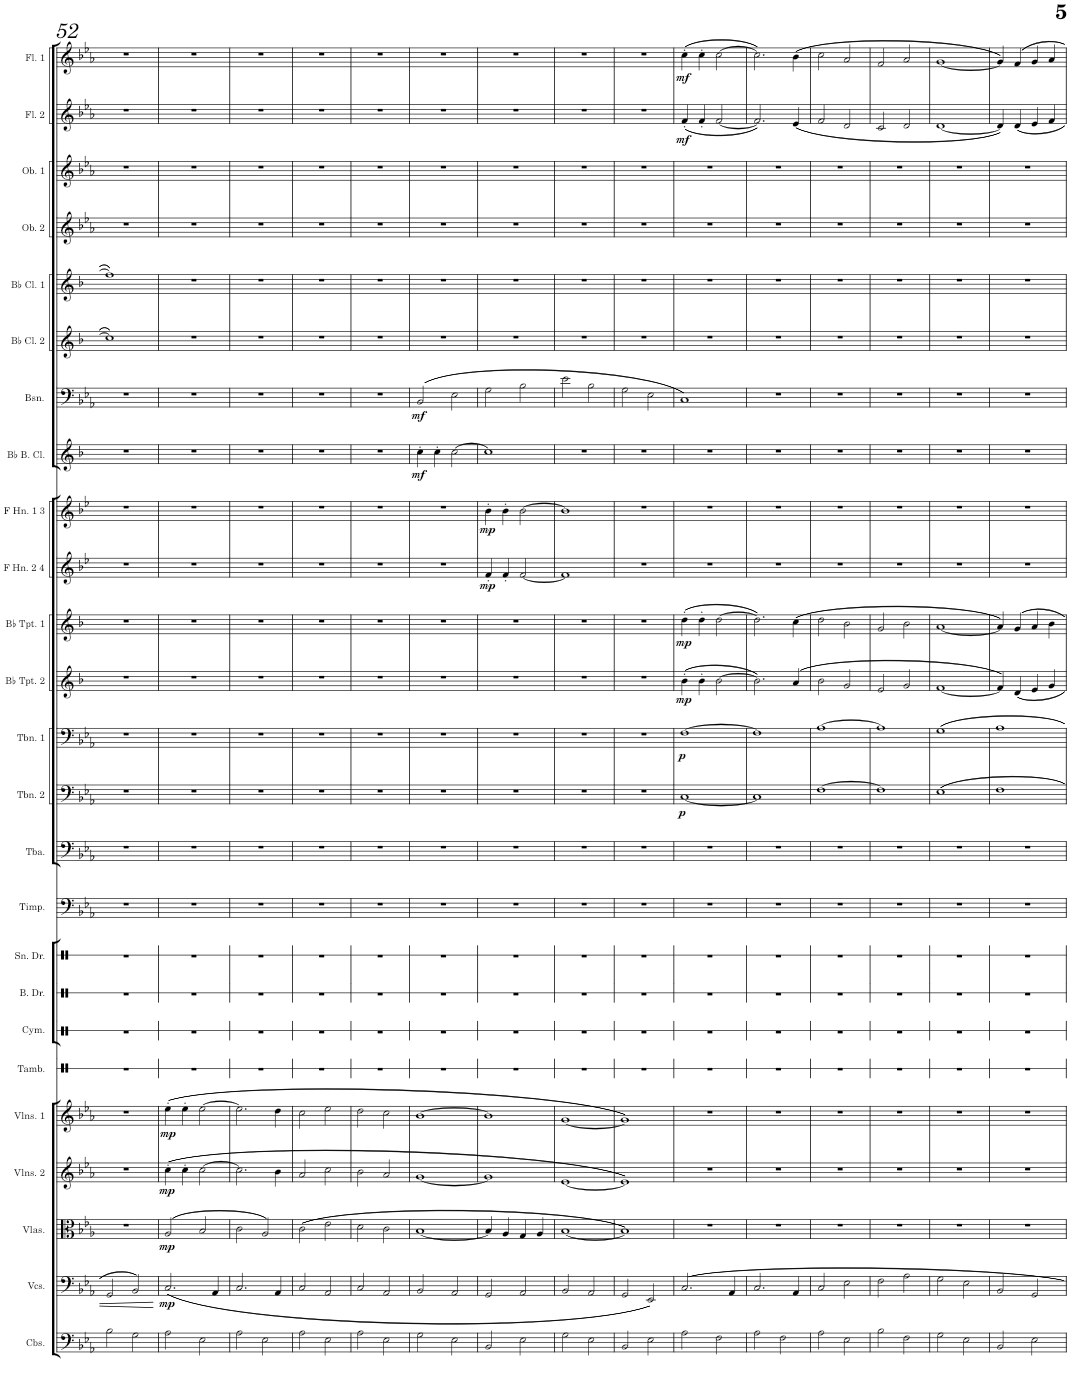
**kern	**kern	**dynam	**kern	**dynam	**kern	**dynam	**kern	**dynam	**kern	**kern	**kern	**kern	**kern	**kern	**kern	**dynam	**kern	**dynam	**kern	**dynam	**kern	**dynam	**kern	**dynam	**kern	**dynam	**kern	**dynam	**kern	**dynam	**kern	**kern	**kern	**kern	**kern	**dynam	**kern	**dynam
*part25	*part24	*part24	*part23	*part23	*part22	*part22	*part21	*part21	*part20	*part19	*part18	*part17	*part16	*part15	*part14	*part14	*part13	*part13	*part12	*part12	*part11	*part11	*part10	*part10	*part9	*part9	*part8	*part8	*part7	*part7	*part6	*part5	*part4	*part3	*part2	*part2	*part1	*part1
*staff25	*staff24	*staff24	*staff23	*staff23	*staff22	*staff22	*staff21	*staff21	*staff20	*staff19	*staff18	*staff17	*staff16	*staff15	*staff14	*staff14	*staff13	*staff13	*staff12	*staff12	*staff11	*staff11	*staff10	*staff10	*staff9	*staff9	*staff8	*staff8	*staff7	*staff7	*staff6	*staff5	*staff4	*staff3	*staff2	*staff2	*staff1	*staff1
*I"Contrabasses	*I"Violoncellos	*	*I"Violas	*	*I"Violins 2	*	*I"Violins 1	*	*I"Tambourine	*I"Cymbal	*I"Bass Drum	*I"Snare Drum	*I"Timpani	*I"Tuba	*I"Trombone 2	*	*I"Trombone 1	*	*I"Bb Trumpet 2	*	*I"Bb Trumpet 1	*	*I"F Horn 2 &amp; 4	*	*I"F Horn 1 &amp; 3	*	*I"Bb Bass Clarinet	*	*I"Bassoon	*	*I"Bb Clarinet 2	*I"Bb Clarinet 1	*I"Oboe 2	*I"Oboe 1	*I"Flute 2	*	*I"Flute 1	*
*I'Cbs.	*I'Vcs.	*	*I'Vlas.	*	*I'Vlns. 2	*	*I'Vlns. 1	*	*I'Tamb.	*I'Cym.	*I'B. Dr.	*I'Sn. Dr.	*I'Timp.	*I'Tba.	*I'Tbn. 2	*	*I'Tbn. 1	*	*I'Bb Tpt. 2	*	*I'Bb Tpt. 1	*	*I'F Hn. 2 4	*	*I'F Hn. 1 3	*	*I'Bb B. Cl.	*	*I'Bsn.	*	*I'Bb Cl. 2	*I'Bb Cl. 1	*I'Ob. 2	*I'Ob. 1	*I'Fl. 2	*	*I'Fl. 1	*
!!LO:PB:g=z
*clefF4	*clefF4	*	*clefC3	*	*clefG2	*	*clefG2	*	*clefX	*clefX	*clefX	*clefX	*clefF4	*clefF4	*clefF4	*	*clefF4	*	*clefG2	*	*clefG2	*	*clefG2	*	*clefG2	*	*clefG2	*	*clefF4	*	*clefG2	*clefG2	*clefG2	*clefG2	*clefG2	*	*clefG2	*
*Trd7c12	*	*	*	*	*	*	*	*	*	*	*	*	*	*	*	*	*	*	*Trd1c2	*	*Trd1c2	*	*Trd4c7	*	*Trd4c7	*	*Trd8c14	*	*	*	*Trd1c2	*Trd1c2	*	*	*	*	*	*
*k[b-e-a-]	*k[b-e-a-]	*	*k[b-e-a-]	*	*k[b-e-a-]	*	*k[b-e-a-]	*	*k[]	*k[]	*k[]	*k[]	*k[b-e-a-]	*k[b-e-a-]	*k[b-e-a-]	*	*k[b-e-a-]	*	*k[b-]	*	*k[b-]	*	*k[b-e-]	*	*k[b-e-]	*	*k[b-]	*	*k[b-e-a-]	*	*k[b-]	*k[b-]	*k[b-e-a-]	*k[b-e-a-]	*k[b-e-a-]	*	*k[b-e-a-]	*
*M4/4	*M4/4	*	*M4/4	*	*M4/4	*	*M4/4	*	*M4/4	*M4/4	*M4/4	*M4/4	*M4/4	*M4/4	*M4/4	*	*M4/4	*	*M4/4	*	*M4/4	*	*M4/4	*	*M4/4	*	*M4/4	*	*M4/4	*	*M4/4	*M4/4	*M4/4	*M4/4	*M4/4	*	*M4/4	*
=52	=52	=52	=52	=52	=52	=52	=52	=52	=52	=52	=52	=52	=52	=52	=52	=52	=52	=52	=52	=52	=52	=52	=52	=52	=52	=52	=52	=52	=52	=52	=52	=52	=52	=52	=52	=52	=52	=52
2B-\	2GG/	.	1r	.	1r	.	1r	.	1r	1r	1r	1r	1r	1r	1r	.	1r	.	1r	.	1r	.	1r	.	1r	.	1r	.	1r	.	1cc]	1ff]	1r	1r	1r	.	1r	.
2G\	2BB-/	.	.	.	.	.	.	.	.	.	.	.	.	.	.	.	.	.	.	.	.	.	.	.	.	.	.	.	.	.	.	.	.	.	.	.	.	.
=53	=53	=53	=53	=53	=53	=53	=53	=53	=53	=53	=53	=53	=53	=53	=53	=53	=53	=53	=53	=53	=53	=53	=53	=53	=53	=53	=53	=53	=53	=53	=53	=53	=53	=53	=53	=53	=53	=53
!	!	!LO:DY:b	!	!LO:DY:b	!	!LO:DY:b	!	!LO:DY:b	!	!	!	!	!	!	!	!	!	!	!	!	!	!	!	!	!	!	!	!	!	!	!	!	!	!	!	!	!	!
2A-\	(2.C/	mp	(2A-/	mp	(4cc'\	mp	(4ee-'\	mp	1r	1r	1r	1r	1r	1r	1r	.	1r	.	1r	.	1r	.	1r	.	1r	.	1r	.	1r	.	1r	1r	1r	1r	1r	.	1r	.
.	.	.	.	.	4cc'\	.	4ee-'\	.	.	.	.	.	.	.	.	.	.	.	.	.	.	.	.	.	.	.	.	.	.	.	.	.	.	.	.	.	.	.
2E-\	.	.	2B-/	.	[2cc\	.	[2ee-\	.	.	.	.	.	.	.	.	.	.	.	.	.	.	.	.	.	.	.	.	.	.	.	.	.	.	.	.	.	.	.
.	4AA-/	.	.	.	.	.	.	.	.	.	.	.	.	.	.	.	.	.	.	.	.	.	.	.	.	.	.	.	.	.	.	.	.	.	.	.	.	.
=54	=54	=54	=54	=54	=54	=54	=54	=54	=54	=54	=54	=54	=54	=54	=54	=54	=54	=54	=54	=54	=54	=54	=54	=54	=54	=54	=54	=54	=54	=54	=54	=54	=54	=54	=54	=54	=54	=54
2A-\	2.C/	.	2c\	.	2.cc\]	.	2.ee-\]	.	1r	1r	1r	1r	1r	1r	1r	.	1r	.	1r	.	1r	.	1r	.	1r	.	1r	.	1r	.	1r	1r	1r	1r	1r	.	1r	.
2E-\	.	.	2A-/)	.	.	.	.	.	.	.	.	.	.	.	.	.	.	.	.	.	.	.	.	.	.	.	.	.	.	.	.	.	.	.	.	.	.	.
.	4AA-/	.	.	.	4b-\	.	4dd\	.	.	.	.	.	.	.	.	.	.	.	.	.	.	.	.	.	.	.	.	.	.	.	.	.	.	.	.	.	.	.
=55	=55	=55	=55	=55	=55	=55	=55	=55	=55	=55	=55	=55	=55	=55	=55	=55	=55	=55	=55	=55	=55	=55	=55	=55	=55	=55	=55	=55	=55	=55	=55	=55	=55	=55	=55	=55	=55	=55
2A-\	2C/	.	(2c\	.	2a-/	.	2cc\	.	1r	1r	1r	1r	1r	1r	1r	.	1r	.	1r	.	1r	.	1r	.	1r	.	1r	.	1r	.	1r	1r	1r	1r	1r	.	1r	.
2E-\	2AA-/	.	2e-\	.	2cc\	.	2ee-\	.	.	.	.	.	.	.	.	.	.	.	.	.	.	.	.	.	.	.	.	.	.	.	.	.	.	.	.	.	.	.
=56	=56	=56	=56	=56	=56	=56	=56	=56	=56	=56	=56	=56	=56	=56	=56	=56	=56	=56	=56	=56	=56	=56	=56	=56	=56	=56	=56	=56	=56	=56	=56	=56	=56	=56	=56	=56	=56	=56
2A-\	2C/	.	2d\	.	2b-\	.	2dd\	.	1r	1r	1r	1r	1r	1r	1r	.	1r	.	1r	.	1r	.	1r	.	1r	.	1r	.	1r	.	1r	1r	1r	1r	1r	.	1r	.
2E-\	2AA-/	.	2c\	.	2a-/	.	2cc\	.	.	.	.	.	.	.	.	.	.	.	.	.	.	.	.	.	.	.	.	.	.	.	.	.	.	.	.	.	.	.
=57	=57	=57	=57	=57	=57	=57	=57	=57	=57	=57	=57	=57	=57	=57	=57	=57	=57	=57	=57	=57	=57	=57	=57	=57	=57	=57	=57	=57	=57	=57	=57	=57	=57	=57	=57	=57	=57	=57
!	!	!	!	!	!	!	!	!	!	!	!	!	!	!	!	!	!	!	!	!	!	!	!	!	!	!	!	!LO:DY:b	!	!LO:DY:b	!	!	!	!	!	!	!	!
2G\	2BB-/	.	[1B-	.	[1g	.	[1b-	.	1r	1r	1r	1r	1r	1r	1r	.	1r	.	1r	.	1r	.	1r	.	1r	.	4cc'\	mf	(2BB-/	mf	1r	1r	1r	1r	1r	.	1r	.
.	.	.	.	.	.	.	.	.	.	.	.	.	.	.	.	.	.	.	.	.	.	.	.	.	.	.	4cc'\	.	.	.	.	.	.	.	.	.	.	.
2E-\	2AA-/	.	.	.	.	.	.	.	.	.	.	.	.	.	.	.	.	.	.	.	.	.	.	.	.	.	[2cc\	.	2E-\	.	.	.	.	.	.	.	.	.
=58	=58	=58	=58	=58	=58	=58	=58	=58	=58	=58	=58	=58	=58	=58	=58	=58	=58	=58	=58	=58	=58	=58	=58	=58	=58	=58	=58	=58	=58	=58	=58	=58	=58	=58	=58	=58	=58	=58
!	!	!	!	!	!	!	!	!	!	!	!	!	!	!	!	!	!	!	!	!	!	!	!	!LO:DY:b	!	!LO:DY:b	!	!	!	!	!	!	!	!	!	!	!	!
2BB-/	2GG/	.	4B-/]	.	1g]	.	1b-]	.	1r	1r	1r	1r	1r	1r	1r	.	1r	.	1r	.	1r	.	4f'/	mp	4b-'\	mp	1cc]	.	2G\	.	1r	1r	1r	1r	1r	.	1r	.
.	.	.	4A-/	.	.	.	.	.	.	.	.	.	.	.	.	.	.	.	.	.	.	.	4f'/	.	4b-'\	.	.	.	.	.	.	.	.	.	.	.	.	.
2E-\	2AA-/	.	4G/	.	.	.	.	.	.	.	.	.	.	.	.	.	.	.	.	.	.	.	[2f/	.	[2b-\	.	.	.	2B-\	.	.	.	.	.	.	.	.	.
.	.	.	4A-/	.	.	.	.	.	.	.	.	.	.	.	.	.	.	.	.	.	.	.	.	.	.	.	.	.	.	.	.	.	.	.	.	.	.	.
=59	=59	=59	=59	=59	=59	=59	=59	=59	=59	=59	=59	=59	=59	=59	=59	=59	=59	=59	=59	=59	=59	=59	=59	=59	=59	=59	=59	=59	=59	=59	=59	=59	=59	=59	=59	=59	=59	=59
2G\	2BB-/	.	[1B-	.	[1e-	.	[1g	.	1r	1r	1r	1r	1r	1r	1r	.	1r	.	1r	.	1r	.	1f]	.	1b-]	.	1r	.	2e-\	.	1r	1r	1r	1r	1r	.	1r	.
2E-\	2AA-/	.	.	.	.	.	.	.	.	.	.	.	.	.	.	.	.	.	.	.	.	.	.	.	.	.	.	.	2B-\	.	.	.	.	.	.	.	.	.
=60	=60	=60	=60	=60	=60	=60	=60	=60	=60	=60	=60	=60	=60	=60	=60	=60	=60	=60	=60	=60	=60	=60	=60	=60	=60	=60	=60	=60	=60	=60	=60	=60	=60	=60	=60	=60	=60	=60
2BB-/	2GG/	.	1B-])	.	1e-])	.	1g])	.	1r	1r	1r	1r	1r	1r	1r	.	1r	.	1r	.	1r	.	1r	.	1r	.	1r	.	2G\	.	1r	1r	1r	1r	1r	.	1r	.
2E-\	2EE-/)	.	.	.	.	.	.	.	.	.	.	.	.	.	.	.	.	.	.	.	.	.	.	.	.	.	.	.	2E-\	.	.	.	.	.	.	.	.	.
=61	=61	=61	=61	=61	=61	=61	=61	=61	=61	=61	=61	=61	=61	=61	=61	=61	=61	=61	=61	=61	=61	=61	=61	=61	=61	=61	=61	=61	=61	=61	=61	=61	=61	=61	=61	=61	=61	=61
!	!	!	!	!	!	!	!	!	!	!	!	!	!	!	!	!LO:DY:b	!	!LO:DY:b	!	!LO:DY:b	!	!LO:DY:b	!	!	!	!	!	!	!	!	!	!	!	!	!	!LO:DY:b	!	!LO:DY:b
2A-\	2.C/	.	1r	.	1r	.	1r	.	1r	1r	1r	1r	1r	1r	[1C	p	[1F	p	(4b-'\	mp	(4dd'\	mp	1r	.	1r	.	1r	.	1C)	.	1r	1r	1r	1r	(4f'/	mf	(4cc'\	mf
.	.	.	.	.	.	.	.	.	.	.	.	.	.	.	.	.	.	.	4b-'\	.	4dd'\	.	.	.	.	.	.	.	.	.	.	.	.	.	4f'/	.	4cc'\	.
2F\	.	.	.	.	.	.	.	.	.	.	.	.	.	.	.	.	.	.	[2b-\	.	[2dd\	.	.	.	.	.	.	.	.	.	.	.	.	.	[2f/	.	[2cc\	.
.	4AA-/	.	.	.	.	.	.	.	.	.	.	.	.	.	.	.	.	.	.	.	.	.	.	.	.	.	.	.	.	.	.	.	.	.	.	.	.	.
=62	=62	=62	=62	=62	=62	=62	=62	=62	=62	=62	=62	=62	=62	=62	=62	=62	=62	=62	=62	=62	=62	=62	=62	=62	=62	=62	=62	=62	=62	=62	=62	=62	=62	=62	=62	=62	=62	=62
2A-\	2.C/	.	1r	.	1r	.	1r	.	1r	1r	1r	1r	1r	1r	1C]	.	1F]	.	2.b-\])	.	2.dd\])	.	1r	.	1r	.	1r	.	1r	.	1r	1r	1r	1r	2.f/])	.	2.cc\])	.
2F\	.	.	.	.	.	.	.	.	.	.	.	.	.	.	.	.	.	.	.	.	.	.	.	.	.	.	.	.	.	.	.	.	.	.	.	.	.	.
.	4AA-/	.	.	.	.	.	.	.	.	.	.	.	.	.	.	.	.	.	(4a/	.	(4cc\	.	.	.	.	.	.	.	.	.	.	.	.	.	(4e-/	.	(4b-\	.
=63	=63	=63	=63	=63	=63	=63	=63	=63	=63	=63	=63	=63	=63	=63	=63	=63	=63	=63	=63	=63	=63	=63	=63	=63	=63	=63	=63	=63	=63	=63	=63	=63	=63	=63	=63	=63	=63	=63
2A-\	2C/	.	1r	.	1r	.	1r	.	1r	1r	1r	1r	1r	1r	[1F	.	[1A-	.	2b-\	.	2dd\	.	1r	.	1r	.	1r	.	1r	.	1r	1r	1r	1r	2f/	.	2cc\	.
2E-\	2E-\	.	.	.	.	.	.	.	.	.	.	.	.	.	.	.	.	.	2g/	.	2b-\	.	.	.	.	.	.	.	.	.	.	.	.	.	2d/	.	2a-/	.
=64	=64	=64	=64	=64	=64	=64	=64	=64	=64	=64	=64	=64	=64	=64	=64	=64	=64	=64	=64	=64	=64	=64	=64	=64	=64	=64	=64	=64	=64	=64	=64	=64	=64	=64	=64	=64	=64	=64
2B-\	2F\	.	1r	.	1r	.	1r	.	1r	1r	1r	1r	1r	1r	1F]	.	1A-]	.	2e/	.	2g/	.	1r	.	1r	.	1r	.	1r	.	1r	1r	1r	1r	2c/	.	2f/	.
2F\	2A-\	.	.	.	.	.	.	.	.	.	.	.	.	.	.	.	.	.	2g/	.	2b-\	.	.	.	.	.	.	.	.	.	.	.	.	.	2d/	.	2a-/	.
=65	=65	=65	=65	=65	=65	=65	=65	=65	=65	=65	=65	=65	=65	=65	=65	=65	=65	=65	=65	=65	=65	=65	=65	=65	=65	=65	=65	=65	=65	=65	=65	=65	=65	=65	=65	=65	=65	=65
2G\	2G\	.	1r	.	1r	.	1r	.	1r	1r	1r	1r	1r	1r	1E-	.	1G	.	[1f	.	[1a	.	1r	.	1r	.	1r	.	1r	.	1r	1r	1r	1r	[1d	.	[1g	.
2E-\	2E-\	.	.	.	.	.	.	.	.	.	.	.	.	.	.	.	.	.	.	.	.	.	.	.	.	.	.	.	.	.	.	.	.	.	.	.	.	.
=66	=66	=66	=66	=66	=66	=66	=66	=66	=66	=66	=66	=66	=66	=66	=66	=66	=66	=66	=66	=66	=66	=66	=66	=66	=66	=66	=66	=66	=66	=66	=66	=66	=66	=66	=66	=66	=66	=66
2BB-/	2BB-/	.	1r	.	1r	.	1r	.	1r	1r	1r	1r	1r	1r	1F	.	1A-	.	4f/])	.	4a/])	.	1r	.	1r	.	1r	.	1r	.	1r	1r	1r	1r	4d/])	.	4g/])	.
.	.	.	.	.	.	.	.	.	.	.	.	.	.	.	.	.	.	.	4d/	.	4g/	.	.	.	.	.	.	.	.	.	.	.	.	.	4d/	.	4f/	.
2E-\	2GG/	.	.	.	.	.	.	.	.	.	.	.	.	.	.	.	.	.	4e/	.	4a/	.	.	.	.	.	.	.	.	.	.	.	.	.	4e-/	.	4g/	.
.	.	.	.	.	.	.	.	.	.	.	.	.	.	.	.	.	.	.	4g/	.	4b-\	.	.	.	.	.	.	.	.	.	.	.	.	.	4f/	.	4a-/	.
=	=	=	=	=	=	=	=	=	=	=	=	=	=	=	=	=	=	=	=	=	=	=	=	=	=	=	=	=	=	=	=	=	=	=	=	=	=	=
*-	*-	*-	*-	*-	*-	*-	*-	*-	*-	*-	*-	*-	*-	*-	*-	*-	*-	*-	*-	*-	*-	*-	*-	*-	*-	*-	*-	*-	*-	*-	*-	*-	*-	*-	*-	*-	*-	*-
